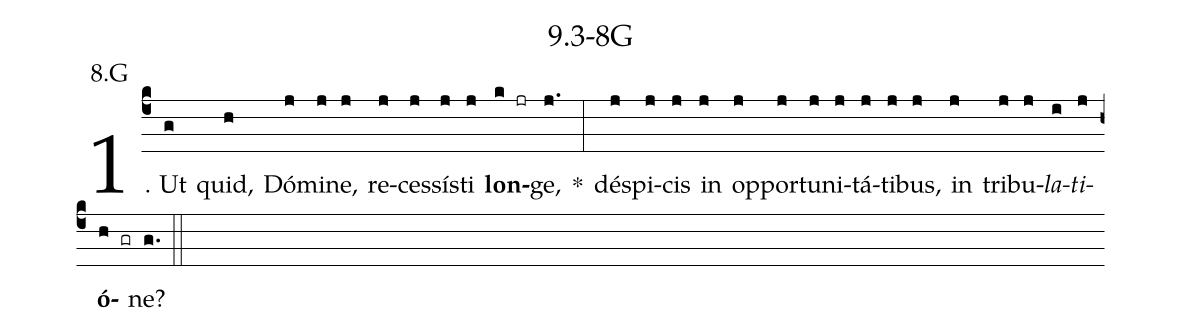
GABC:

name: 9.3-8G;
annotation: 8.G;
%%
(c4)1. Ut(g) quid,(h) Dó(j)mi(j)ne,(j) re(j)ces(j)sís(j)ti(j) <b>lon</b>(k jr)ge,(j.) *(:) dé(j)spi(j)cis(j) in(j) op(j)por(j)tu(j)ni(j)tá(j)ti(j)bus,(j) in(j) tri(j)bu(j)<i>la</i>(i)<i>ti</i>(j)<b>ó</b>(h gr)ne?(g.) (::)


%E(j) u(j) o(i) u(j) a(h) e.(g.) (::)
